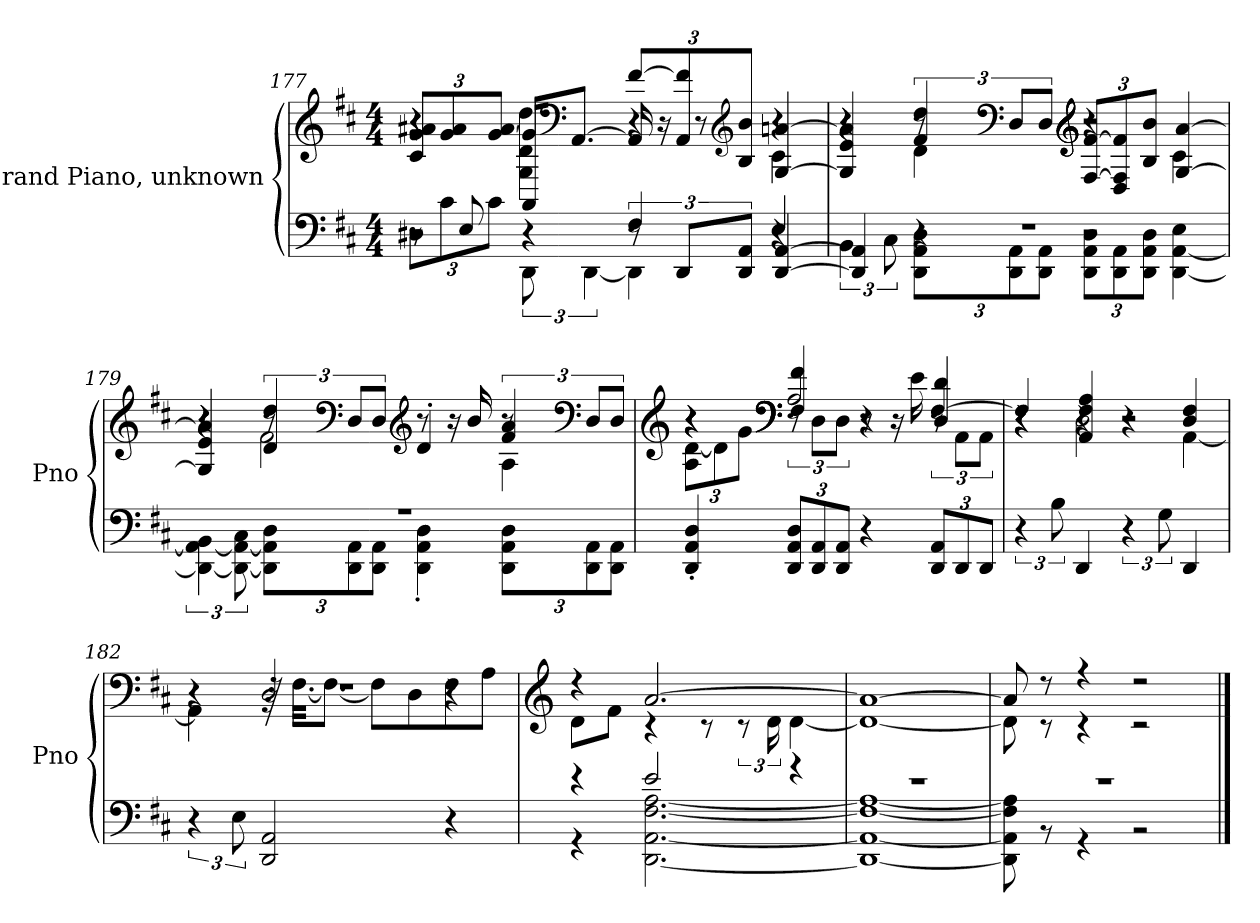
**kern	**kern
*part1	*part1
*staff2	*staff1
*I"Grand Piano, unknown	*
*I'Pno	*
!!LO:LB:g=z
*clefF4	*clefG2
*k[f#c#]	*k[f#c#]
*M4/4	*M4/4
=177	=177
*^	*^
*	*	*	*^
*	*Xbrackettup	*	*	*Xbrackettup
*	*^	*	*	*
2r	12D#X\L	8r	4r	4r	12c#/ 12g/ 12a#X/L
.	12c#\	.	.	.	12g/ 12a#/
.	.	8E/	.	.	.
.	12c#\J	.	.	.	[12g/ 12a#/J
*	*brackettup	*	*	*	*
.	12DD\	4r	16AA/KL	4G\ 4d\ 4dd\	4g/]
*	*	*	*clefF4	*	*
.	.	.	[8.AA/J	.	.
.	[6DD\	.	.	.	.
4F#/	4DD\]	12r	16AA/]	4r	[12f#/L
.	.	.	16r	.	.
.	.	12DD/L	.	.	12AA/ 12f#/]
.	.	.	8r	.	.
*	*	*	*clefG2	*	*
.	.	12DD/ 12AA/J	.	.	12B/ 12b/J
4E/	4r	[4DD/ [4AA/	4r	4c#\	[4G/ [4an/
=178	=178	=178	=178	=178	=178
1r	6BB\	4DD/] 4AA/]	4r	4r	4G/] 4e/ 4a/]
.	12C#\	.	.	.	.
*	*Xbrackettup	*	*	*	*brackettup
.	12DD\ 12AA\ 12D\L	4r	4f#/ 4dd/	4d\	12r
*	*	*	*clefF4	*	*
.	12DD\ 12AA\	.	.	.	12D/L
.	12DD\ 12AA\J	.	.	.	12D/J
*	*	*	*clefG2	*	*
*	*	*	*	*	*Xbrackettup
.	12DD\ 12AA\ 12D\L	2r	2r	4r	[12F#/ [12f#/L
.	12DD\ 12AA\	.	.	.	12D/ 12F#/] 12f#/]
.	12DD\ 12AA\ 12D\J	.	.	.	12B/ 12b/J
.	[4DD\ [4AA\ 4E\	.	.	4c#\	[4G/ [4a/
*	*v	*v	*	*	*
!!LO:LB:g=z	!!	!!
=179	=179	=179	=179	=179
*	*brackettup	*	*	*
1r	6DD\_ 6AA\_ 6BB\	4r	4r	4G/] 4e/ 4a/]
.	12DD\_ 12AA\_ 12C#\	.	.	.
*	*Xbrackettup	*	*	*brackettup
.	12DD\] 12AA\] 12D\L	4d/ 4dd/	2f#\	12r
*	*	*clefF4	*	*
.	12DD\ 12AA\	.	.	12D/L
.	12DD\ 12AA\J	.	.	12D/J
*	*	*clefG2	*	*
.	4DD\' 4AA\' 4D\'	4d'/	.	8r
.	.	.	.	16r
.	.	.	.	16b/
.	12DD\ 12AA\ 12D\L	4f#/ 4a/	4A\	12r
*	*	*clefF4	*	*
.	12DD\ 12AA\	.	.	12D/L
.	12DD\ 12AA\J	.	.	12D/J
*v	*v	*	*	*
=180	=180	=180	=180
*	*clefG2	*	*
*	*	*Xbrackettup	*
4DD/' 4AA/' 4D/'	4r	12A\ [12d\L	4r
.	.	12d\]	.
.	.	12g\J	.
*	*clefF4	*	*
*	*	*brackettup	*
12DD/ 12AA/ 12D/L	2A/	12r	4F#/ 4f#/
12DD/ 12AA/	.	12D\L	.
12DD/ 12AA/J	.	12D\J	.
4r	.	8r	4r
.	.	16r	.
.	.	16e\	.
12DD/ 12AA/L	[4F#/	12r	4D/ 4d/
12DD/	.	12AA\L	.
12DD/J	.	12AA\J	.
=181	=181	=181	=181
*brackettup	*	*	*
6r	4F#/]	4r	4r
12B\	.	.	.
4DD/	4r	2D\	4AA/ 4F#/ 4A/
6r	2r	.	4r
12G\	.	.	.
4DD/	.	[4AA\	4D/ 4F#/
!!LO:LB:g=z	!!	!!
=182	=182	=182	=182
6r	1r	4AA\]	4r
12E\	.	.	.
2DD/ 2AA/	.	64r	2D/
.	.	[32.F#\KKL	.
.	.	8.F#\J_	.
.	.	8F#\L]	.
.	.	8D\	.
4r	.	8F#\	4r
.	.	8A\J	.
*	*v	*v	*v
=183	=183
*	*clefG2
*^	*^
4r	4r	4r	8d\L
.	.	.	8f#\J
2e/	[2.DD\ [2.AA\ [2.F#\ [2.A\	[2.a/	4r
.	.	.	8r
.	.	.	12r
.	.	.	24d\
4r	.	.	[4d\
=184	=184	=184	=184
1r	1DD_ 1AA_ 1F#_ 1A_	1a_	1d_
=185	=185	=185	=185
1r	8DD\] 8AA\] 8F#\] 8A\]	8a/]	8d\]
.	8r	8r	8r
.	4r	4r	4r
.	2r	2r	2r
*v	*v	*	*
*	*v	*v
==	==
*-	*-
